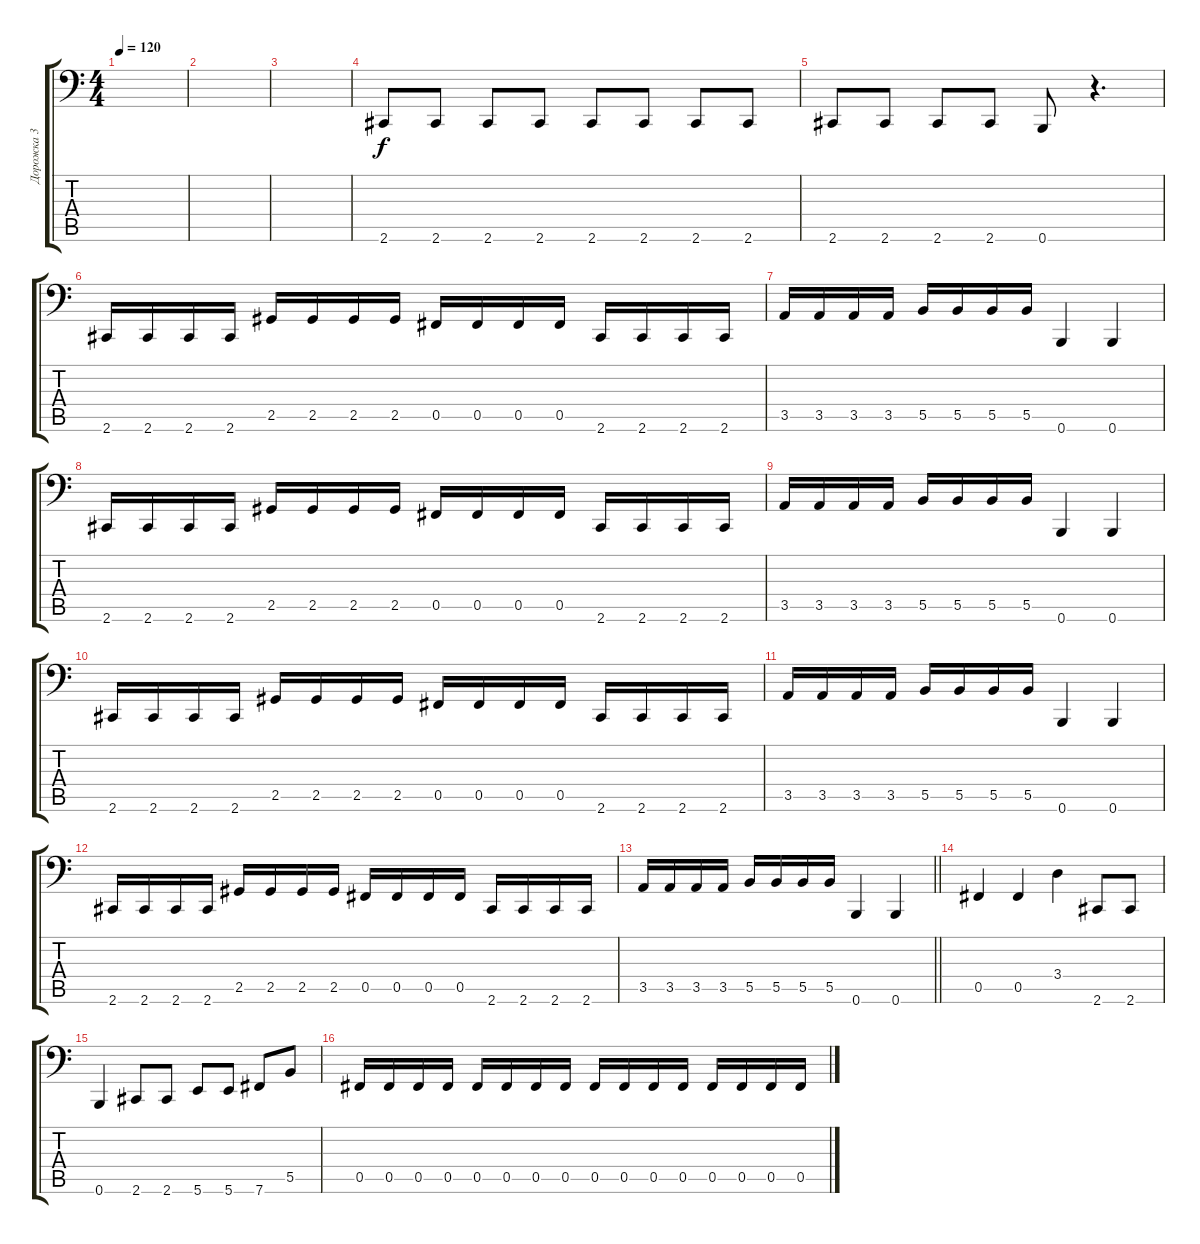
\track ("Дорожка 3" "Дорожка 3") {instrument electricbassfinger}
\staff {score tabs}
\tuning (Db3 Ab2 E2 B1 Gb1 B0) {hide}
\ts (4 4)
\tempo 120
\clef f4
\ks c
|
|
|
2.6.8 2.6.8 2.6.8 2.6.8 2.6.8 2.6.8 2.6.8 2.6.8 |
2.6.8 2.6.8 2.6.8 2.6.8 0.6.8 r.4{d} |
2.6.16 2.6.16 2.6.16 2.6.16 2.5.16 2.5.16 2.5.16 2.5.16 0.5.16 0.5.16 0.5.16 0.5.16 2.6.16 2.6.16 2.6.16 2.6.16 |
3.5.16 3.5.16 3.5.16 3.5.16 5.5.16 5.5.16 5.5.16 5.5.16 0.6.4 0.6.4 |
2.6.16 2.6.16 2.6.16 2.6.16 2.5.16 2.5.16 2.5.16 2.5.16 0.5.16 0.5.16 0.5.16 0.5.16 2.6.16 2.6.16 2.6.16 2.6.16 |
3.5.16 3.5.16 3.5.16 3.5.16 5.5.16 5.5.16 5.5.16 5.5.16 0.6.4 0.6.4 |
2.6.16 2.6.16 2.6.16 2.6.16 2.5.16 2.5.16 2.5.16 2.5.16 0.5.16 0.5.16 0.5.16 0.5.16 2.6.16 2.6.16 2.6.16 2.6.16 |
3.5.16 3.5.16 3.5.16 3.5.16 5.5.16 5.5.16 5.5.16 5.5.16 0.6.4 0.6.4 |
2.6.16 2.6.16 2.6.16 2.6.16 2.5.16 2.5.16 2.5.16 2.5.16 0.5.16 0.5.16 0.5.16 0.5.16 2.6.16 2.6.16 2.6.16 2.6.16 |
\barLineRight lightlight
3.5.16 3.5.16 3.5.16 3.5.16 5.5.16 5.5.16 5.5.16 5.5.16 0.6.4 0.6.4 |
\section ("" " ")
0.5.4 0.5.4 3.4.4 2.6.8 2.6.8 |
0.6.4 2.6.8 2.6.8 5.6.8 5.6.8 7.6.8 5.5.8 |
0.5.16 0.5.16 0.5.16 0.5.16 0.5.16 0.5.16 0.5.16 0.5.16 0.5.16 0.5.16 0.5.16 0.5.16 0.5.16 0.5.16 0.5.16 0.5.16
